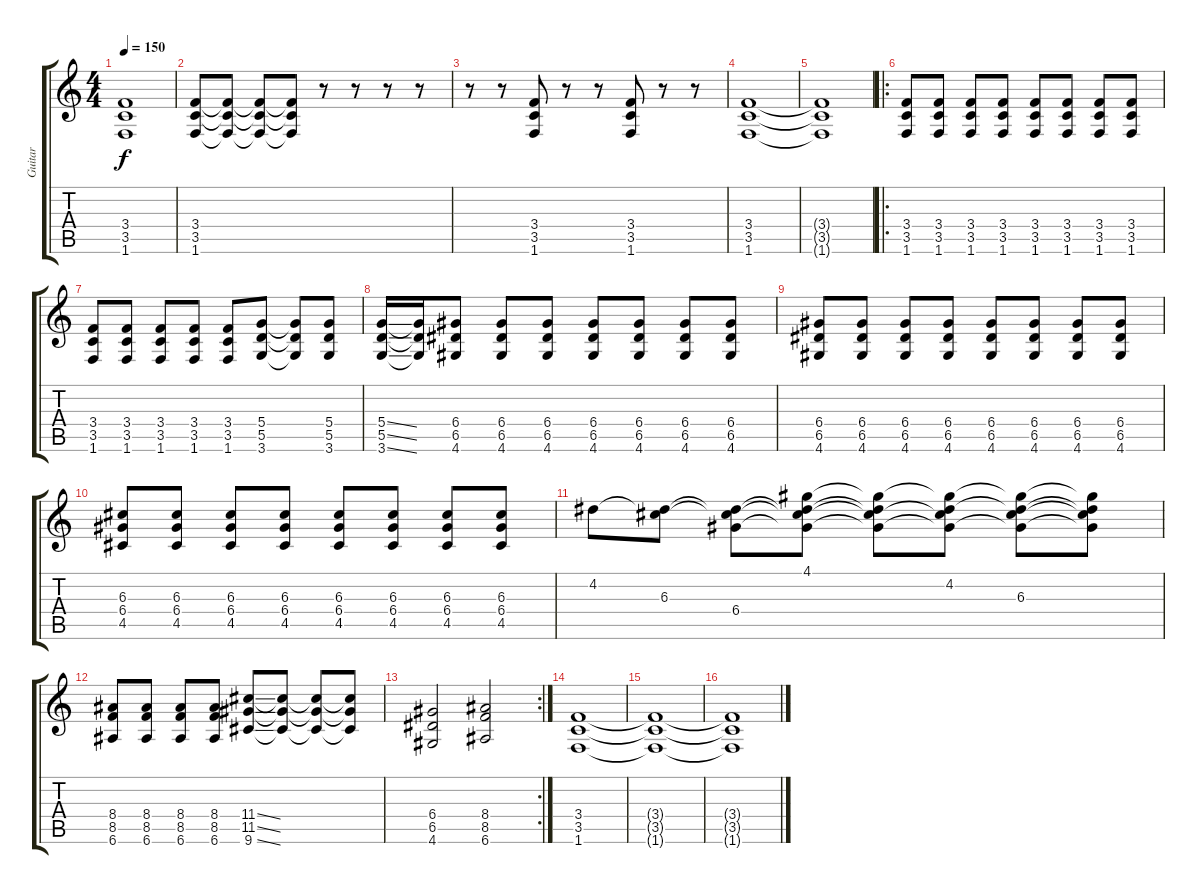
\track ("Guitar" "Guitar") {instrument distortionguitar}
\staff {score tabs}
\tuning (E4 B3 G3 D3 A2 E2) {hide}
\ts (4 4)
\tempo 150
\clef g2
\ks c
(3.4{t} 3.5{t} 1.6{t}).1{dy f} |
(3.4 3.5 1.6).8{instrument distortionguitar} (3.4{t} 3.5{t} 1.6{t}).8 (3.4{t} 3.5{t} 1.6{t}).8 (3.4{t} 3.5{t} 1.6{t}).8 r.8 r.8 r.8 r.8 |
r.8 r.8 (3.4 3.5 1.6).8 r.8 r.8 (3.4 3.5 1.6).8 r.8 r.8 |
(3.4 3.5 1.6).1 |
(3.4{t} 3.5{t} 1.6{t}).1 |
\ro
(3.4 3.5 1.6).8 (3.4 3.5 1.6).8 (3.4 3.5 1.6).8 (3.4 3.5 1.6).8 (3.4 3.5 1.6).8 (3.4 3.5 1.6).8 (3.4 3.5 1.6).8 (3.4 3.5 1.6).8 |
(3.4 3.5 1.6).8 (3.4 3.5 1.6).8 (3.4 3.5 1.6).8 (3.4 3.5 1.6).8 (3.4 3.5 1.6).8 (5.4 5.5 3.6).8 (5.4{t} 5.5{t} 3.6{t}).8 (5.4 5.5 3.6).8 |
(5.4{ss} 5.5{ss} 3.6{ss}).16 (5.4{t} 5.5{t} 3.6{t}).16 (6.4 6.5 4.6).8 (6.4 6.5 4.6).8 (6.4 6.5 4.6).8 (6.4 6.5 4.6).8 (6.4 6.5 4.6).8 (6.4 6.5 4.6).8 (6.4 6.5 4.6).8 |
(6.4 6.5 4.6).8 (6.4 6.5 4.6).8 (6.4 6.5 4.6).8 (6.4 6.5 4.6).8 (6.4 6.5 4.6).8 (6.4 6.5 4.6).8 (6.4 6.5 4.6).8 (6.4 6.5 4.6).8 |
(6.3 6.4 4.5).8 (6.3 6.4 4.5).8 (6.3 6.4 4.5).8 (6.3 6.4 4.5).8 (6.3 6.4 4.5).8 (6.3 6.4 4.5).8 (6.3 6.4 4.5).8 (6.3 6.4 4.5).8 |
4.2.8 (4.2{t} 6.3).8 (4.2{t} 6.3{t} 6.4).8 (4.1 4.2{t} 6.3{t} 6.4{t}).8 (4.1{t} 4.2{t} 6.3{t} 6.4{t}).8 (4.1{t} 4.2 6.3{t} 6.4{t}).8 (4.1{t} 4.2{t} 6.3 6.4{t}).8 (4.1{t} 4.2{t} 6.3{t} 6.4{t}).8 |
(8.4 8.5 6.6).8 (8.4 8.5 6.6).8 (8.4 8.5 6.6).8 (8.4 8.5 6.6).8 (11.4{ss} 11.5{ss} 9.6{ss}).8 (11.4{t} 11.5{t} 9.6{t}).8 (11.4{t} 11.5{t} 9.6{t}).8 (11.4{t} 11.5{t} 9.6{t}).8 |
\rc 2
(6.4 6.5 4.6).2 (8.4 8.5 6.6).2 |
(3.4 3.5 1.6).1 |
(3.4{t} 3.5{t} 1.6{t}).1 |
(3.4{t} 3.5{t} 1.6{t}).1
